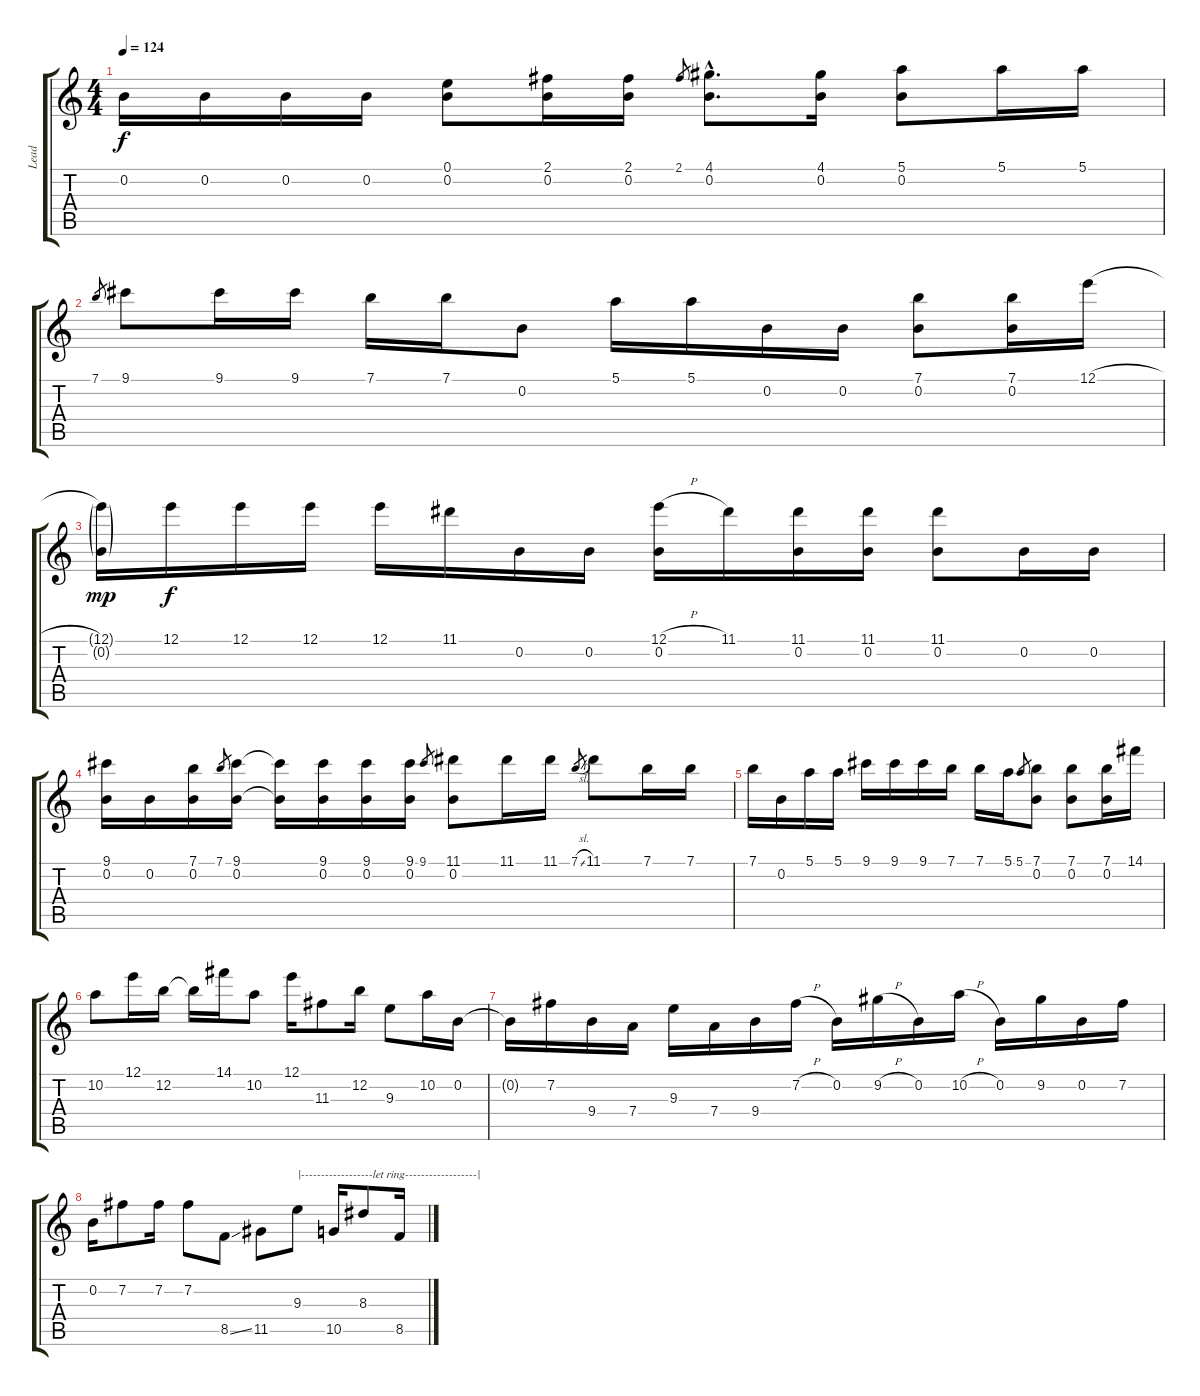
\track ("Lead" "Lead") {instrument distortionguitar}
\staff {score tabs}
\tuning (E4 B3 G3 D3 A2 E2) {hide}
\ts (4 4)
\tempo 124
\clef g2
\ks c
0.2.16{dy f} 0.2.16 0.2.16 0.2.16 (0.1 0.2).8 (2.1 0.2).16 (2.1 0.2).16 2.1.8{gr} (4.1{hac} 0.2{hac}).8{d} (4.1 0.2).16 (5.1 0.2).8 5.1.16 5.1.16 |
7.1.8{gr} 9.1.8 9.1.16 9.1.16 7.1.16 7.1.16 0.2.8 5.1.16 5.1.16 0.2.16 0.2.16 (7.1 0.2).8 (7.1 0.2).16 12.1{h}.16 |
(12.1{g} 0.2{g}).16{dy mp} 12.1.16{dy f} 12.1.16 12.1.16 12.1.16 11.1.16 0.2.16 0.2.16 (12.1{h} 0.2).16 11.1.16 (11.1 0.2).16 (11.1 0.2).16 (11.1 0.2).8 0.2.16 0.2.16 |
(9.1 0.2).16 0.2.16 (7.1 0.2).16 7.1.8{gr} (9.1 0.2).16 (9.1{t} 0.2{t}).16 (9.1 0.2).16 (9.1 0.2).16 (9.1 0.2).16 9.1.8{gr} (11.1 0.2).8 11.1.16 11.1.16 7.1{sl}.8{gr} 11.1.8 7.1.16 7.1.16 |
7.1.16 0.2.16 5.1.16 5.1.16 9.1.16 9.1.16 9.1.16 7.1.16 7.1.16 5.1.16 5.1.8{gr} (7.1 0.2).8 (7.1 0.2).8 (7.1 0.2).16 14.1.16 |
10.2.8 12.1.16 12.2.16 12.2{t}.16 14.1.16 10.2.8 12.1.16 11.3.8 12.2.16 9.3.8 10.2.16 0.2.16 |
0.2{t}.16 7.2.16 9.4.16 7.4.16 9.3.16 7.4.16 9.4.16 7.2{h}.16 0.2.16 9.2{h}.16 0.2.16 10.2{h}.16 0.2.16 9.2.16 0.2.16 7.2.16 |
0.2.16 7.2.8 7.2.16 7.2.8 8.5{ss}.8 11.5.8 9.3.8{txt "|------------------let ring------------------|"} 10.5.16 8.3.8 8.5.16
